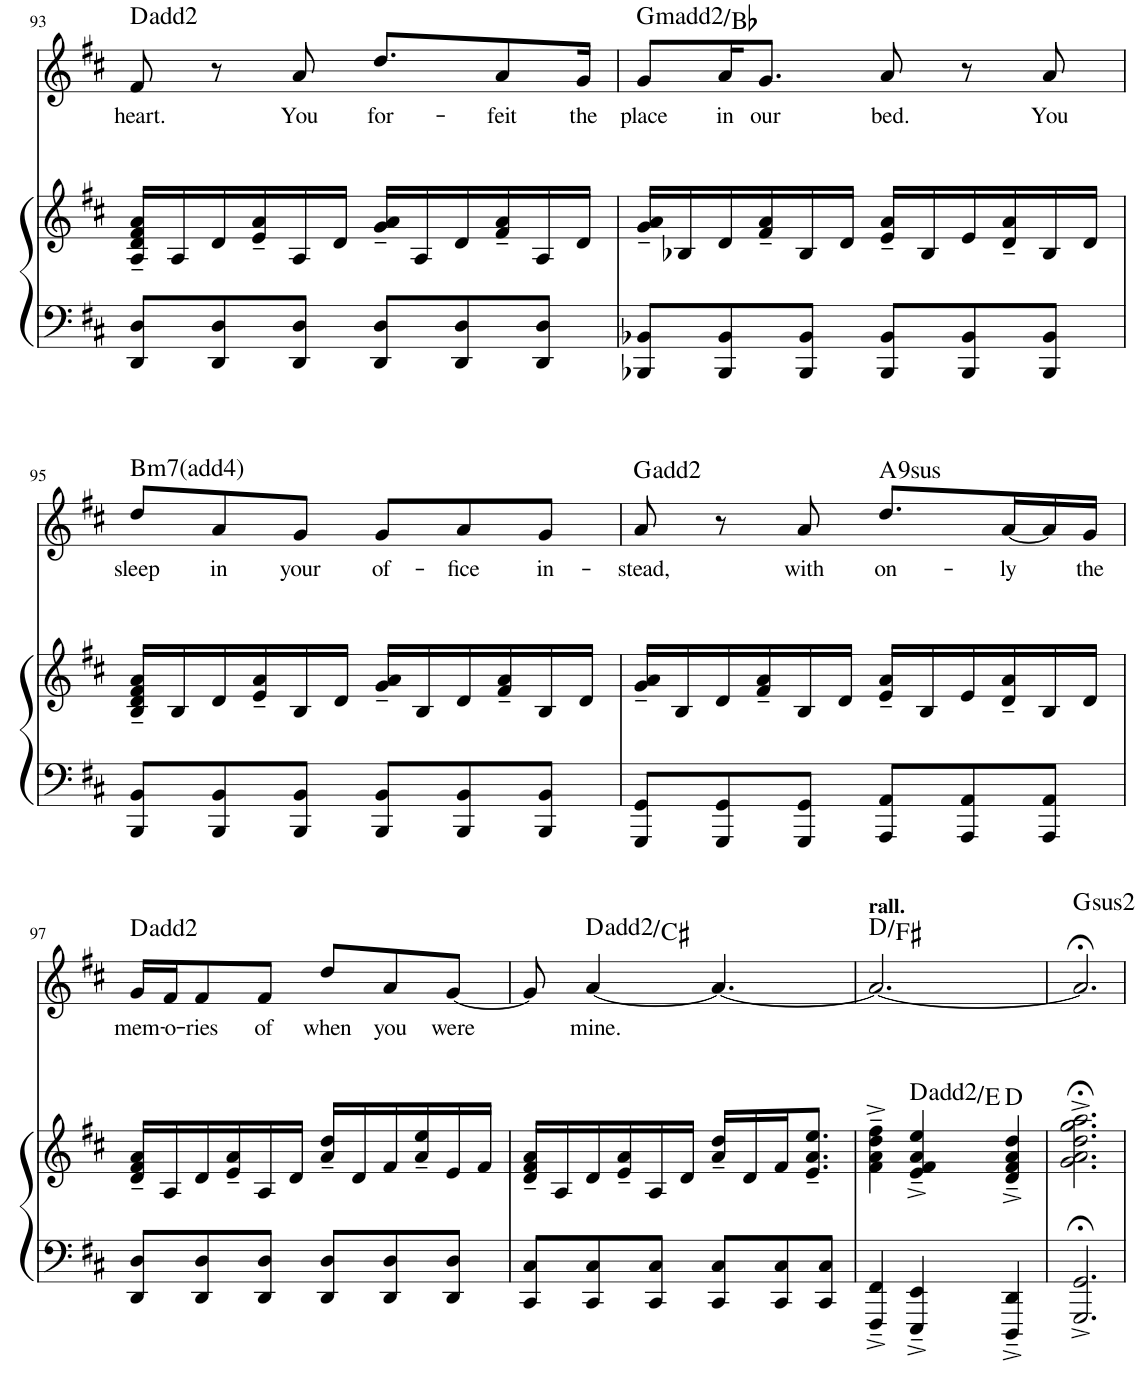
**kern	**kern	**harte	**kern	**text	**harte
*part2	*part2	*part2	*part1	*part1	*part1
*staff3	*staff2	*	*staff1	*staff1	*
*I"Piano	*	*	*I"Eliza	*	*
*I'Pno	*	*	*	*	*
!!LO:PB:g=z
*clefF4	*clefG2	*	*clefG2	*	*
*k[f#c#]	*k[f#c#]	*	*k[f#c#]	*	*
*M6/8	*M6/8	*	*M6/8	*	*
=93	=93	=93	=93	=93	=93
!	!	!	!	!LO:LY:b	!
8DD/ 8D/L	16A/~ 16d/~ 16f#/~ 16a/~LL	.	8f#/	heart.	D:maj(2)
.	16A/	.	.	.	.
8DD/ 8D/	16d/	.	8r	.	.
.	16e/~ 16a/~	.	.	.	.
!	!	!	!	!LO:LY:b	!
8DD/ 8D/J	16A/	.	8a/	You	.
.	16d/JJ	.	.	.	.
!	!	!	!	!LO:LY:b	!
8DD/ 8D/L	16g/~ 16a/~LL	.	8.dd/L	for-	.
.	16A/	.	.	.	.
8DD/ 8D/	16d/	.	.	.	.
!	!	!	!	!LO:LY:b	!
.	16f#/~ 16a/~	.	8a/	-feit	.
8DD/ 8D/J	16A/	.	.	.	.
!	!	!	!	!LO:LY:b	!
.	16d/JJ	.	16g/Jk	the	.
=94	=94	=94	=94	=94	=94
!	!	!	!	!LO:LY:b	!LO:H:kt=m
8BBB-X/ 8BB-X/L	16g/~ 16a/~LL	.	8g/L	place	G:min(9)/b3
.	16B-X/	.	.	.	.
!	!	!	!	!LO:LY:b	!
8BBB-/ 8BB-/	16d/	.	16a/K	in	.
!	!	!	!	!LO:LY:b	!
.	16f#/~ 16a/~	.	8.g/J	our	.
8BBB-/ 8BB-/J	16B-/	.	.	.	.
.	16d/JJ	.	.	.	.
!	!	!	!	!LO:LY:b	!
8BBB-/ 8BB-/L	16e/~ 16a/~LL	.	8a/	bed.	.
.	16B-/	.	.	.	.
8BBB-/ 8BB-/	16e/	.	8r	.	.
.	16d/~ 16a/~	.	.	.	.
!	!	!	!	!LO:LY:b	!
8BBB-/ 8BB-/J	16B-/	.	8a/	You	.
.	16d/JJ	.	.	.	.
!!LO:LB:g=z
=95	=95	=95	=95	=95	=95
!	!	!	!	!LO:LY:b	!LO:H:kt=m7
8BBB/ 8BB/L	16B/~ 16d/~ 16f#/~ 16a/~LL	.	8dd/L	sleep	B:min7(4)
.	16B/	.	.	.	.
!	!	!	!	!LO:LY:b	!
8BBB/ 8BB/	16d/	.	8a/	in	.
.	16e/~ 16a/~	.	.	.	.
!	!	!	!	!LO:LY:b	!
8BBB/ 8BB/J	16B/	.	8g/J	your	.
.	16d/JJ	.	.	.	.
!	!	!	!	!LO:LY:b	!
8BBB/ 8BB/L	16g/~ 16a/~LL	.	8g/L	of-	.
.	16B/	.	.	.	.
!	!	!	!	!LO:LY:b	!
8BBB/ 8BB/	16d/	.	8a/	-fice	.
.	16f#/~ 16a/~	.	.	.	.
!	!	!	!	!LO:LY:b	!
8BBB/ 8BB/J	16B/	.	8g/J	in-	.
.	16d/JJ	.	.	.	.
=96	=96	=96	=96	=96	=96
!	!	!	!	!LO:LY:b	!
8GGG/ 8GG/L	16g/~ 16a/~LL	.	8a/	-stead,	G:maj(2)
.	16B/	.	.	.	.
8GGG/ 8GG/	16d/	.	8r	.	.
.	16f#/~ 16a/~	.	.	.	.
!	!	!	!	!LO:LY:b	!
8GGG/ 8GG/J	16B/	.	8a/	with	.
.	16d/JJ	.	.	.	.
!	!	!	!	!LO:LY:b	!LO:H:kt=9sus
8AAA/ 8AA/L	16e/~ 16a/~LL	.	8.dd/L	on-	A:sus4(7,9)
.	16B/	.	.	.	.
8AAA/ 8AA/	16e/	.	.	.	.
!	!	!	!	!LO:LY:b	!
.	16d/~ 16a/~	.	[16a/L	-ly	.
8AAA/ 8AA/J	16B/	.	16a/]	.	.
!	!	!	!	!LO:LY:b	!
.	16d/JJ	.	16g/JJ	the	.
!!LO:LB:g=z
=97	=97	=97	=97	=97	=97
!	!	!	!	!LO:LY:b	!
8DD/ 8D/L	16d/~ 16f#/~ 16a/~LL	.	16g/LL	mem-	D:maj(2)
!	!	!	!	!LO:LY:b	!
.	16A/	.	16f#/J	-o-	.
!	!	!	!	!LO:LY:b	!
8DD/ 8D/	16d/	.	8f#/	-ries	.
.	16e/~ 16a/~	.	.	.	.
!	!	!	!	!LO:LY:b	!
8DD/ 8D/J	16A/	.	8f#/J	of	.
.	16d/JJ	.	.	.	.
!	!	!	!	!LO:LY:b	!
8DD/ 8D/L	16a/~ 16dd/~LL	.	8dd/L	when	.
.	16d/	.	.	.	.
!	!	!	!	!LO:LY:b	!
8DD/ 8D/	16f#/	.	8a/	you	.
.	16a/~ 16ee/~	.	.	.	.
!	!	!	!	!LO:LY:b	!
8DD/ 8D/J	16e/	.	[8g/J	were	.
.	16f#/JJ	.	.	.	.
=98	=98	=98	=98	=98	=98
8CC#/ 8C#/L	16d/~ 16f#/~ 16a/~LL	.	8g/]	.	.
.	16A/	.	.	.	.
!	!	!	!	!LO:LY:b	!
8CC#/ 8C#/	16d/	.	[4a/	mine.	D:maj(2)/7
.	16e/~ 16a/~	.	.	.	.
8CC#/ 8C#/J	16A/	.	.	.	.
.	16d/JJ	.	.	.	.
8CC#/ 8C#/L	16a/~ 16dd/~LL	.	4.a/_	.	.
.	16d/	.	.	.	.
8CC#/ 8C#/	16f#/J	.	.	.	.
.	8.e/~ 8.a/~ 8.ee/~J	.	.	.	.
8CC#/ 8C#/J	.	.	.	.	.
=99	=99	=99	=99	=99	=99
!	!	!	!LO:TX:a:B:t=rall.	!	!
4FFF#/~^ 4FF#/~^	4f#\~^ 4a\~^ 4dd\~^ 4ff#\~^	.	2.a/_	.	D:maj/3
4EEE/~^ 4EE/~^	4e/~^ 4f#/~^ 4a/~^ 4ee/~^	D:maj(2)/2	.	.	.
4DDD/~^ 4DD/~^	4d/~^ 4f#/~^ 4a/~^ 4dd/~^	D:maj	.	.	.
=100	=100	=100	=100	=100	=100
!	!	!	!	!	!LO:H:n=1:kt=N.C.
!	!	!	!	!	!LO:H:n=2:kt=2
2.GGG/;<^ 2.GG/;<^	2.g\;<^ 2.a\;<^ 2.dd\;<^ 2.gg\;<^ 2.aa\;<^	.	2.a;</]	.	N G:(1,2,5)
=	=	=	=	=	=
*-	*-	*-	*-	*-	*-
